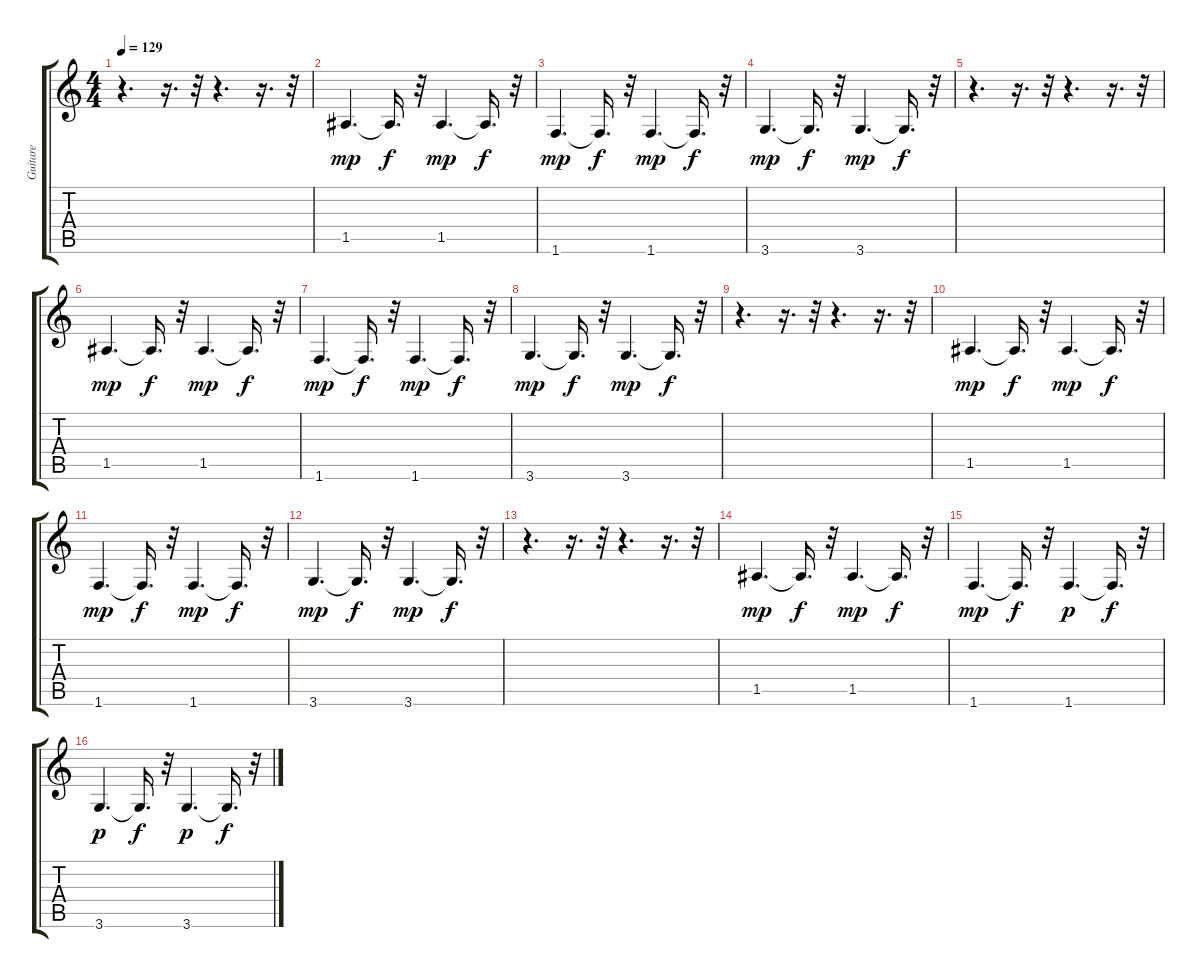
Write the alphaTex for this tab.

\track ("Guitare" "Guitare") {instrument acousticguitarnylon}
\staff {score tabs}
\tuning (E4 B3 G3 D3 A2 E2) {hide}
\ts (4 4)
\tempo 129
\clef g2
\ks c
r.4{d dy f} r.16{d} r.32 r.4{d} r.16{d} r.32 |
1.5.4{d dy mp} 1.5{t}.16{d dy f} r.32 1.5.4{d dy mp} 1.5{t}.16{d dy f} r.32 |
1.6.4{d dy mp} 1.6{t}.16{d dy f} r.32 1.6.4{d dy mp} 1.6{t}.16{d dy f} r.32 |
3.6.4{d dy mp} 3.6{t}.16{d dy f} r.32 3.6.4{d dy mp} 3.6{t}.16{d dy f} r.32 |
r.4{d} r.16{d} r.32 r.4{d} r.16{d} r.32 |
1.5.4{d dy mp} 1.5{t}.16{d dy f} r.32 1.5.4{d dy mp} 1.5{t}.16{d dy f} r.32 |
1.6.4{d dy mp} 1.6{t}.16{d dy f} r.32 1.6.4{d dy mp} 1.6{t}.16{d dy f} r.32 |
3.6.4{d dy mp} 3.6{t}.16{d dy f} r.32 3.6.4{d dy mp} 3.6{t}.16{d dy f} r.32 |
r.4{d} r.16{d} r.32 r.4{d} r.16{d} r.32 |
1.5.4{d dy mp} 1.5{t}.16{d dy f} r.32 1.5.4{d dy mp} 1.5{t}.16{d dy f} r.32 |
1.6.4{d dy mp} 1.6{t}.16{d dy f} r.32 1.6.4{d dy mp} 1.6{t}.16{d dy f} r.32 |
3.6.4{d dy mp} 3.6{t}.16{d dy f} r.32 3.6.4{d dy mp} 3.6{t}.16{d dy f} r.32 |
r.4{d} r.16{d} r.32 r.4{d} r.16{d} r.32 |
1.5.4{d dy mp} 1.5{t}.16{d dy f} r.32 1.5.4{d dy mp} 1.5{t}.16{d dy f} r.32 |
1.6.4{d dy mp} 1.6{t}.16{d dy f} r.32 1.6.4{d dy p} 1.6{t}.16{d dy f} r.32 |
3.6.4{d dy p} 3.6{t}.16{d dy f} r.32 3.6.4{d dy p} 3.6{t}.16{d dy f} r.32
